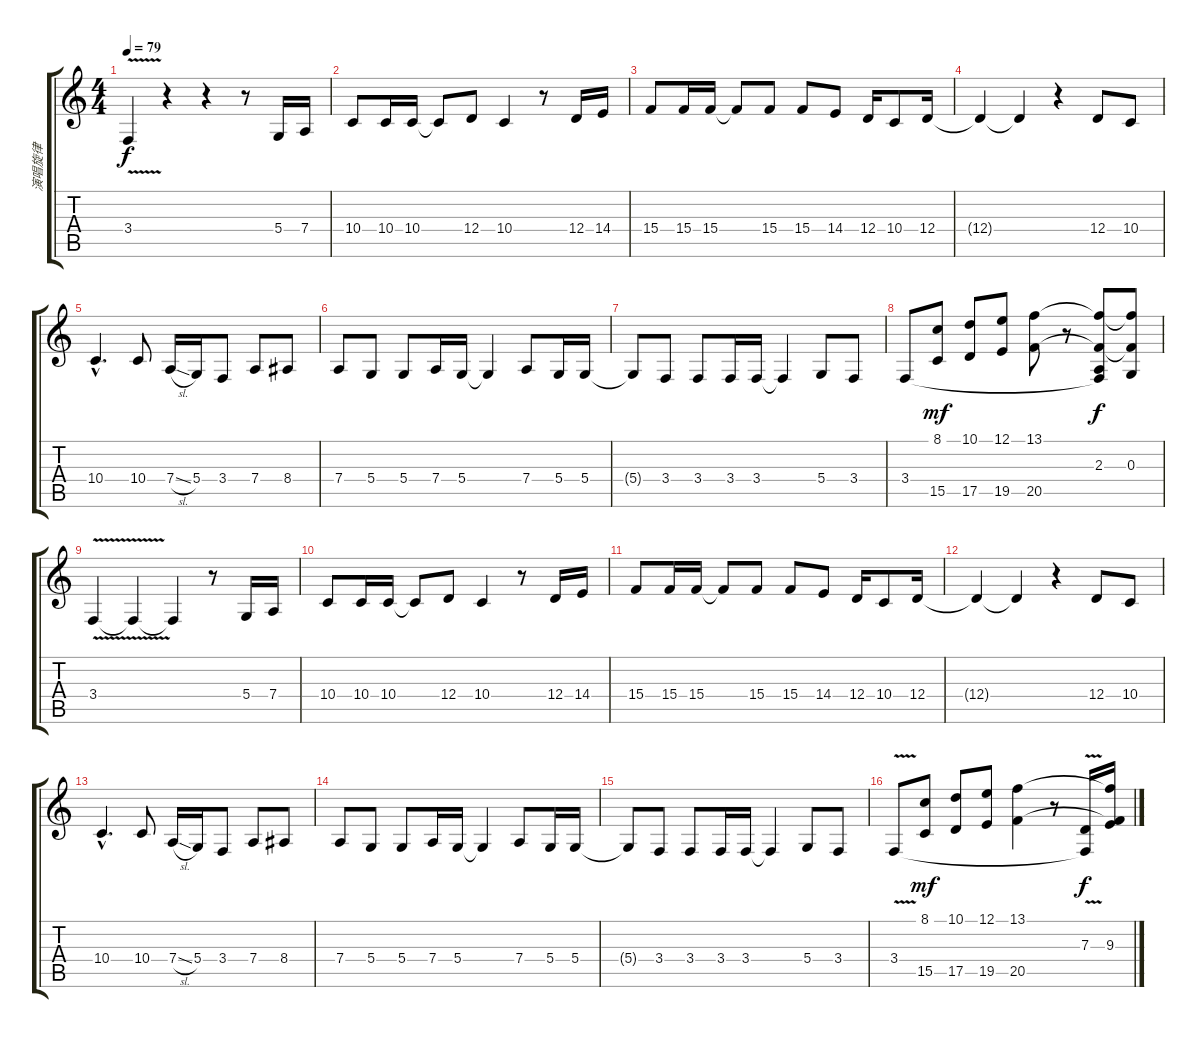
\track ("演唱旋律" "演唱旋律") {instrument sopranosax}
\staff {score tabs}
\tuning (E4 B3 G3 D3 A2 E2) {hide}
\ts (4 4)
\tempo 79
\clef g2
\ks c
3.4{v}.4{dy f} r.4 r.4 r.8 5.4.16 7.4.16 |
10.4.8 10.4.16 10.4.16 10.4{t}.8 12.4.8 10.4.4 r.8 12.4.16 14.4.16 |
15.4.8 15.4.16 15.4.16 15.4{t}.8 15.4.8 15.4.8 14.4.8 12.4.16 10.4.8 12.4.16 |
12.4{t}.4 12.4{t}.4 r.4 12.4.8 10.4.8 |
10.4{hac}.4{d} 10.4.8 7.4{sl}.16 5.4.16 3.4.8 7.4.8 8.4.8 |
7.4.8 5.4.8 5.4.8 7.4.16 5.4.16 5.4{t}.4 7.4.8 5.4.16 5.4.16 |
5.4{t}.8 3.4.8 3.4.8 3.4.16 3.4.16 3.4{t}.4 5.4.8 3.4.8 |
3.4.8 (8.1 15.5).8{dy mf} (10.1 17.5).8 (12.1 19.5).8 (13.1 20.5).8 r.8 (13.1{t} 2.3 3.4{t} 20.5{t}).8{dy f} (13.1{t} 0.3 20.5{t}).8 |
3.4{v}.4 3.4{t}.4 3.4{t}.4 r.8 5.4.16 7.4.16 |
10.4.8 10.4.16 10.4.16 10.4{t}.8 12.4.8 10.4.4 r.8 12.4.16 14.4.16 |
15.4.8 15.4.16 15.4.16 15.4{t}.8 15.4.8 15.4.8 14.4.8 12.4.16 10.4.8 12.4.16 |
12.4{t}.4 12.4{t}.4 r.4 12.4.8 10.4.8 |
10.4{hac}.4{d} 10.4.8 7.4{sl}.16 5.4.16 3.4.8 7.4.8 8.4.8 |
7.4.8 5.4.8 5.4.8 7.4.16 5.4.16 5.4{t}.4 7.4.8 5.4.16 5.4.16 |
5.4{t}.8 3.4.8 3.4.8 3.4.16 3.4.16 3.4{t}.4 5.4.8 3.4.8 |
3.4{v}.8 (8.1 15.5).8{dy mf} (10.1 17.5).8 (12.1 19.5).8 (13.1 20.5).4 r.8 (7.3 3.4{t}).16{dy f} (13.1{t} 9.3 20.5{t}).16
